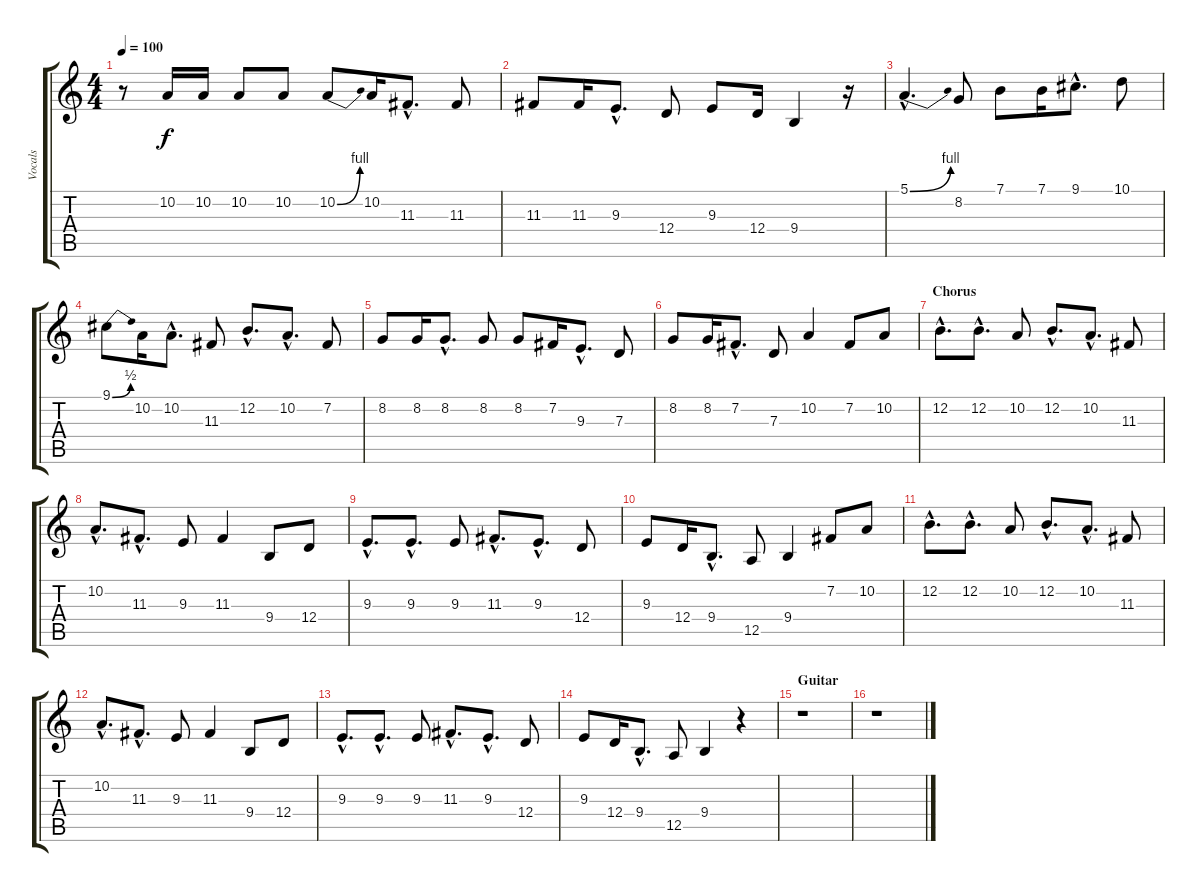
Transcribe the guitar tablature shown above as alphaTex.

\track ("Vocals" "Vocals") {instrument lead2sawtooth}
\staff {score tabs}
\tuning (E4 B3 G3 D3 A2 E2) {hide}
\ts (4 4)
\tempo 100
\clef g2
\ks c
r.8{dy f} 10.2.16 10.2.16 10.2.8 10.2.8 10.2{be (bend 0 0 60 4)}.8 10.2.16 11.3{hac}.8{d} 11.3.8 |
11.3.8 11.3.16 9.3{hac}.8{d} 12.4.8 9.3.8 12.4.16 9.4.4 r.16 |
\section ("" "")
5.1{be (bend 0 0 60 4) hac}.4{d} 8.2.8 7.1.8 7.1.16 9.1{hac}.8{d} 10.1.8 |
9.1{be (bend 0 0 60 2)}.8 10.2.16 10.2{hac}.8{d} 11.3.8 12.2{hac}.8{d} 10.2{hac}.8{d} 7.2.8 |
8.2.8 8.2.16 8.2{hac}.8{d} 8.2.8 8.2.8 7.2.16 9.3{hac}.8{d} 7.3.8 |
8.2.8 8.2.16 7.2{hac}.8{d} 7.3.8 10.2.4 7.2.8 10.2.8 |
\section ("" "Chorus")
12.2{hac}.8{d} 12.2{hac}.8{d} 10.2.8 12.2{hac}.8{d} 10.2{hac}.8{d} 11.3.8 |
10.2{hac}.8{d} 11.3{hac}.8{d} 9.3.8 11.3.4 9.4.8 12.4.8 |
9.3{hac}.8{d} 9.3{hac}.8{d} 9.3.8 11.3{hac}.8{d} 9.3{hac}.8{d} 12.4.8 |
9.3.8 12.4.16 9.4{hac}.8{d} 12.5.8 9.4.4 7.2.8 10.2.8 |
12.2{hac}.8{d} 12.2{hac}.8{d} 10.2.8 12.2{hac}.8{d} 10.2{hac}.8{d} 11.3.8 |
10.2{hac}.8{d} 11.3{hac}.8{d} 9.3.8 11.3.4 9.4.8 12.4.8 |
9.3{hac}.8{d} 9.3{hac}.8{d} 9.3.8 11.3{hac}.8{d} 9.3{hac}.8{d} 12.4.8 |
9.3.8 12.4.16 9.4{hac}.8{d} 12.5.8 9.4.4 r.4 |
\section ("" "Guitar")
r.1 |
r.1
